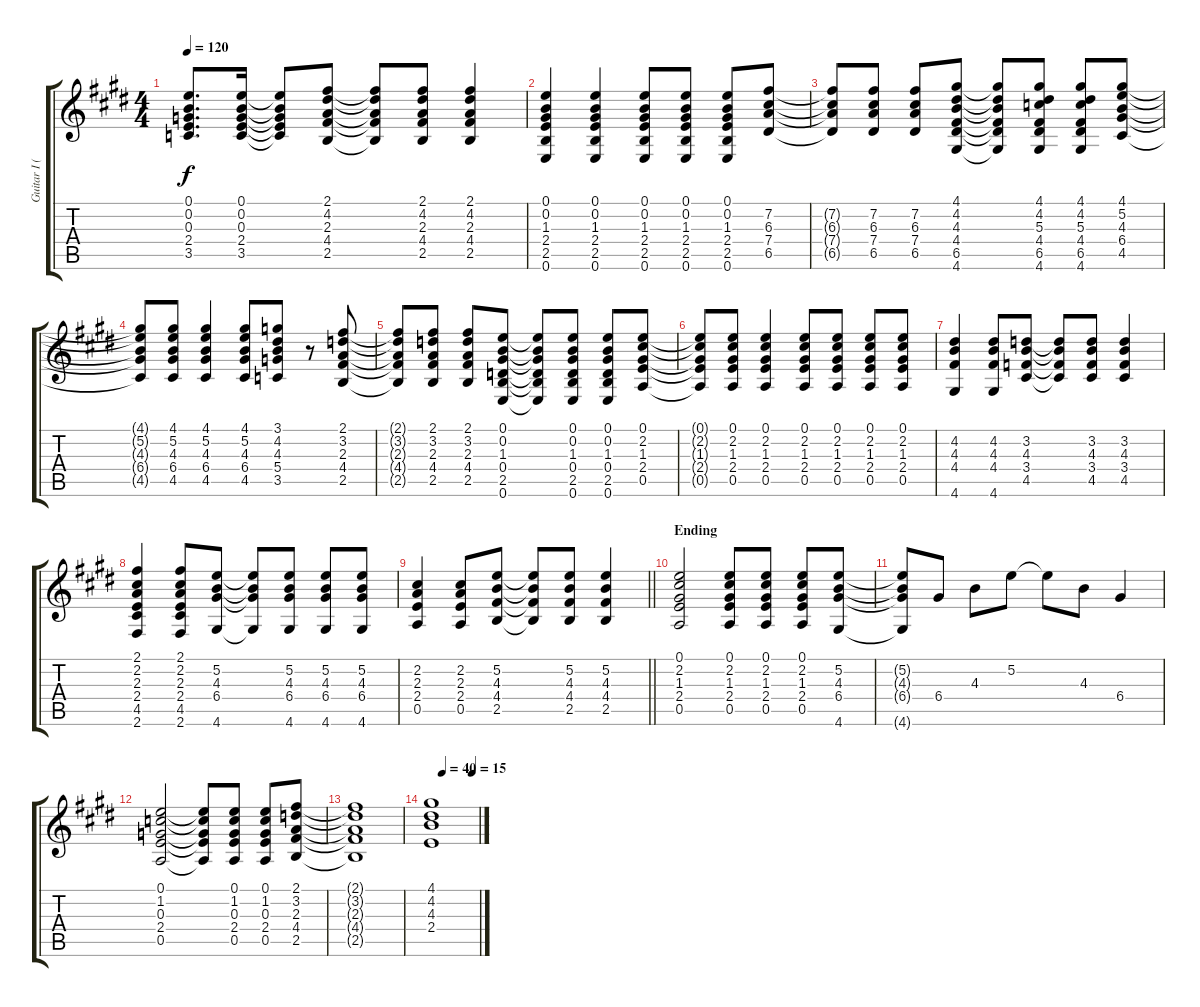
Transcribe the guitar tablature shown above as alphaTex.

\track ("Guitar I (Hirasawa Yui)" "Guitar I (") {instrument acousticguitarsteel}
\staff {score tabs}
\tuning (E4 B3 G3 D3 A2 E2) {hide}
\ts (4 4)
\tempo 120
\clef g2
\ks e
(0.1 0.2 0.3 2.4 3.5).8{d dy f} (0.1 0.2 0.3 2.4 3.5).16 (0.1{t} 0.2{t} 0.3{t} 2.4{t} 3.5{t}).8 (2.1 4.2 2.3 4.4 2.5).8 (2.1{t} 4.2{t} 2.3{t} 4.4{t} 2.5{t}).8 (2.1 4.2 2.3 4.4 2.5).8 (2.1 4.2 2.3 4.4 2.5).4 |
(0.1 0.2 1.3 2.4 2.5 0.6).4 (0.1 0.2 1.3 2.4 2.5 0.6).4 (0.1 0.2 1.3 2.4 2.5 0.6).8 (0.1 0.2 1.3 2.4 2.5 0.6).8 (0.1 0.2 1.3 2.4 2.5 0.6).8 (7.2 6.3 7.4 6.5).8 |
(7.2{t} 6.3{t} 7.4{t} 6.5{t}).8 (7.2 6.3 7.4 6.5).8 (7.2 6.3 7.4 6.5).8 (4.1 4.2 4.3 4.4 6.5 4.6).8 (4.1{t} 4.2{t} 4.3{t} 4.4{t} 6.5{t} 4.6{t}).8 (4.1 4.2 5.3 4.4 6.5 4.6).8 (4.1 4.2 5.3 4.4 6.5 4.6).8 (4.1 5.2 4.3 6.4 4.5).8 |
(4.1{t} 5.2{t} 4.3{t} 6.4{t} 4.5{t}).8 (4.1 5.2 4.3 6.4 4.5).8 (4.1 5.2 4.3 6.4 4.5).4 (4.1 5.2 4.3 6.4 4.5).8 (3.1 4.2 4.3 5.4 3.5).8 r.8 (2.1 3.2 2.3 4.4 2.5).8 |
(2.1{t} 3.2{t} 2.3{t} 4.4{t} 2.5{t}).8 (2.1 3.2 2.3 4.4 2.5).8 (2.1 3.2 2.3 4.4 2.5).8 (0.1 0.2 1.3 0.4 2.5 0.6).8 (0.1{t} 0.2{t} 1.3{t} 0.4{t} 2.5{t} 0.6{t}).8 (0.1 0.2 1.3 0.4 2.5 0.6).8 (0.1 0.2 1.3 0.4 2.5 0.6).8 (0.1 2.2 1.3 2.4 0.5).8 |
(0.1{t} 2.2{t} 1.3{t} 2.4{t} 0.5{t}).8 (0.1 2.2 1.3 2.4 0.5).8 (0.1 2.2 1.3 2.4 0.5).4 (0.1 2.2 1.3 2.4 0.5).8 (0.1 2.2 1.3 2.4 0.5).8 (0.1 2.2 1.3 2.4 0.5).8 (0.1 2.2 1.3 2.4 0.5).8 |
(4.2 4.3 4.4 4.6).4 (4.2 4.3 4.4 4.6).8 (3.2 4.3 3.4 4.5).8 (3.2{t} 4.3{t} 3.4{t} 4.5{t}).8 (3.2 4.3 3.4 4.5).8 (3.2 4.3 3.4 4.5).4 |
(2.1 2.2 2.3 2.4 4.5 2.6).4 (2.1 2.2 2.3 2.4 4.5 2.6).8 (5.2 4.3 6.4 4.6).8 (5.2{t} 4.3{t} 6.4{t} 4.6{t}).8 (5.2 4.3 6.4 4.6).8 (5.2 4.3 6.4 4.6).8 (5.2 4.3 6.4 4.6).8 |
\barLineRight lightlight
(2.2 2.3 2.4 0.5).4 (2.2 2.3 2.4 0.5).8 (5.2 4.3 4.4 2.5).8 (5.2{t} 4.3{t} 4.4{t} 2.5{t}).8 (5.2 4.3 4.4 2.5).8 (5.2 4.3 4.4 2.5).4 |
\section ("" "Ending")
(0.1 2.2 1.3 2.4 0.5).2 (0.1 2.2 1.3 2.4 0.5).8 (0.1 2.2 1.3 2.4 0.5).8 (0.1 2.2 1.3 2.4 0.5).8 (5.2 4.3 6.4 4.6).8 |
(5.2{t} 4.3{t} 6.4{t} 4.6{t}).8 6.4.8 4.3.8 5.2.8 5.2{t}.8 4.3.8 6.4.4 |
(0.1 1.2 0.3 2.4 0.5).2 (0.1{t} 1.2{t} 0.3{t} 2.4{t} 0.5{t}).8 (0.1 1.2 0.3 2.4 0.5).8 (0.1 1.2 0.3 2.4 0.5).8 (2.1 3.2 2.3 4.4 2.5).8 |
(2.1{t} 3.2{t} 2.3{t} 4.4{t} 2.5{t}).1 |
\tempo (40 0.25)
\tempo (15 0.875)
(4.1 4.2 4.3 2.4).1
